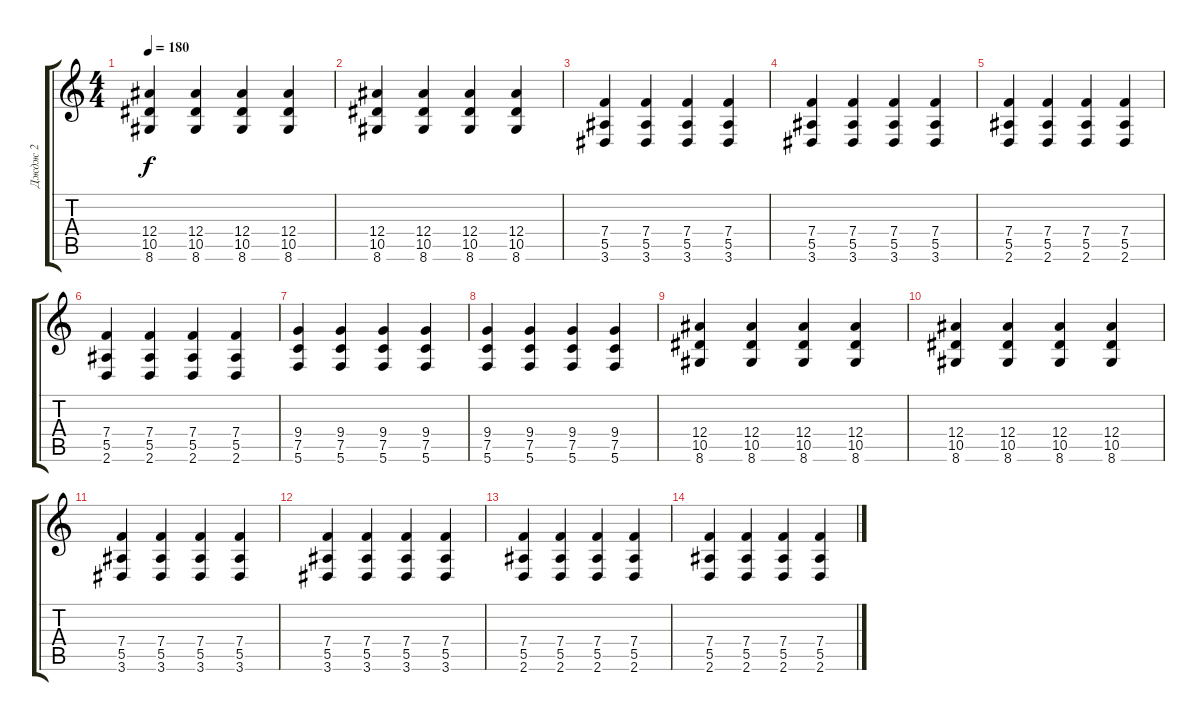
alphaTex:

\track ("Дждж 2" "Дждж 2") {instrument overdrivenguitar}
\staff {score tabs}
\tuning (C4 G3 Eb3 Bb2 F2 C2) {hide}
\ts (4 4)
\tempo 180
\clef g2
\ks c
(12.4 10.5 8.6).4{dy f} (12.4 10.5 8.6).4 (12.4 10.5 8.6).4 (12.4 10.5 8.6).4 |
(12.4 10.5 8.6).4 (12.4 10.5 8.6).4 (12.4 10.5 8.6).4 (12.4 10.5 8.6).4 |
(7.4 5.5 3.6).4 (7.4 5.5 3.6).4 (7.4 5.5 3.6).4 (7.4 5.5 3.6).4 |
(7.4 5.5 3.6).4 (7.4 5.5 3.6).4 (7.4 5.5 3.6).4 (7.4 5.5 3.6).4 |
(7.4 5.5 2.6).4 (7.4 5.5 2.6).4 (7.4 5.5 2.6).4 (7.4 5.5 2.6).4 |
(7.4 5.5 2.6).4 (7.4 5.5 2.6).4 (7.4 5.5 2.6).4 (7.4 5.5 2.6).4 |
(9.4 7.5 5.6).4 (9.4 7.5 5.6).4 (9.4 7.5 5.6).4 (9.4 7.5 5.6).4 |
(9.4 7.5 5.6).4 (9.4 7.5 5.6).4 (9.4 7.5 5.6).4 (9.4 7.5 5.6).4 |
(12.4 10.5 8.6).4 (12.4 10.5 8.6).4 (12.4 10.5 8.6).4 (12.4 10.5 8.6).4 |
(12.4 10.5 8.6).4 (12.4 10.5 8.6).4 (12.4 10.5 8.6).4 (12.4 10.5 8.6).4 |
(7.4 5.5 3.6).4 (7.4 5.5 3.6).4 (7.4 5.5 3.6).4 (7.4 5.5 3.6).4 |
(7.4 5.5 3.6).4 (7.4 5.5 3.6).4 (7.4 5.5 3.6).4 (7.4 5.5 3.6).4 |
(7.4 5.5 2.6).4 (7.4 5.5 2.6).4 (7.4 5.5 2.6).4 (7.4 5.5 2.6).4 |
(7.4 5.5 2.6).4 (7.4 5.5 2.6).4 (7.4 5.5 2.6).4 (7.4 5.5 2.6).4
